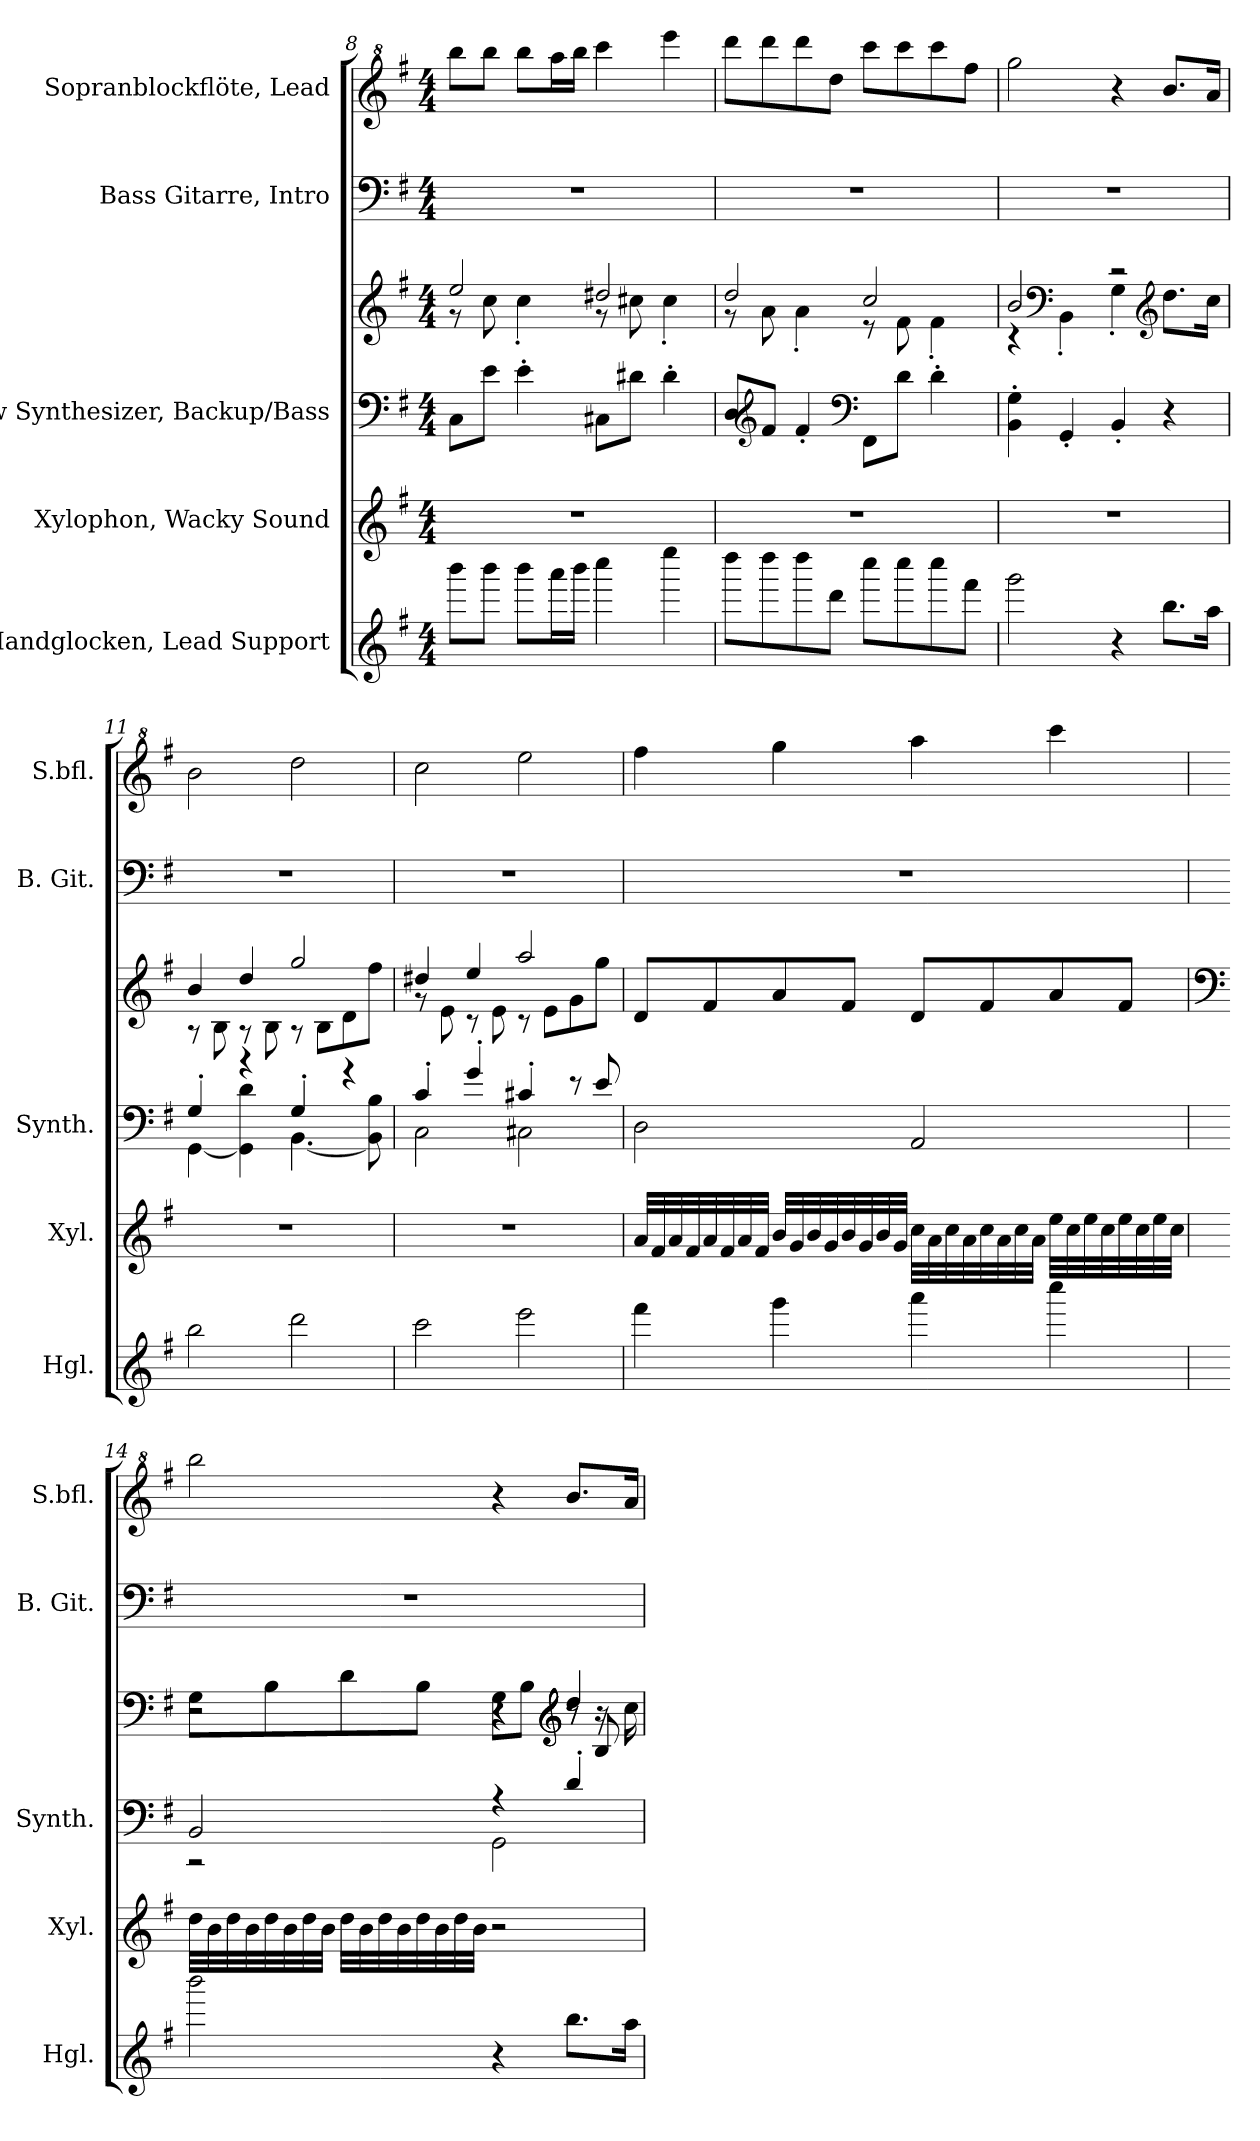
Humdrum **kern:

**kern	**kern	**kern	**kern	**kern	**kern
*part5	*part4	*part3	*part3	*part2	*part1
*staff6	*staff5	*staff4	*staff3	*staff2	*staff1
*I"Handglocken, Lead Support	*I"Xylophon, Wacky Sound	*I"Saw Synthesizer, Backup/Bass	*	*I"Bass Gitarre, Intro	*I"Sopranblockflöte, Lead
*I'Hgl.	*I'Xyl.	*I'Synth.	*	*I'B. Git.	*I'S.bfl.
!!LO:PB:g=z
*clefG2	*clefG2	*clefF4	*clefG2	*clefF4	*clefG^2
*	*ITrd-7c-12	*	*	*ITrd7c12	*
*k[f#]	*k[f#]	*k[f#]	*k[f#]	*k[f#]	*k[f#]
*M4/4	*M4/4	*M4/4	*M4/4	*M4/4	*M4/4
=8	=8	=8	=8	=8	=8
*	*	*	*^	*	*
8bbb\L	1r	8C\L	2ee/	8r	1r	8bbb\L
8bbb\J	.	8e\J	.	8cc\	.	8bbb\J
8bbb\L	.	4e'\	.	4cc'\	.	8bbb\L
16aaa\L	.	.	.	.	.	16aaa\L
16bbb\JJ	.	.	.	.	.	16bbb\JJ
4cccc\	.	8C#X\L	2dd#X/	8r	.	4cccc\
.	.	8d#X\J	.	8cc#X\	.	.
4eeee\	.	4d#'\	.	4cc#'\	.	4eeee\
=9	=9	=9	=9	=9	=9	=9
8dddd\L	1r	8D/L	2dd/	8r	1r	8dddd\L
*	*	*clefG2	*	*	*	*
8dddd\	.	8f#/J	.	8a\	.	8dddd\
8dddd\	.	4f#'/	.	4a'\	.	8dddd\
8ddd\J	.	.	.	.	.	8ddd\J
*	*	*clefF4	*	*	*	*
8cccc\L	.	8FF#\L	2cc/	8r	.	8cccc\L
8cccc\	.	8d\J	.	8f#\	.	8cccc\
8cccc\	.	4d'\	.	4f#'\	.	8cccc\
8fff#\J	.	.	.	.	.	8fff#\J
=10	=10	=10	=10	=10	=10	=10
2ggg\	1r	4BB\' 4G\'	2b/	4r	1r	2ggg\
*	*	*	*clefF4	*	*	*
.	.	4GG'/	.	4BB'\	.	.
4r	.	4BB'/	2r	4G'\	.	4r
*	*	*	*clefG2	*	*	*
8.bb\L	.	4r	.	8.dd\L	.	8.bb/L
16aa\Jk	.	.	.	16cc\Jk	.	16aa/Jk
!!LO:LB:g=z
=11	=11	=11	=11	=11	=11	=11
*	*	*^	*	*	*	*
2bb\	1r	4G'/	[4GG\	4b/	8r	1r	2bb\
.	.	.	.	.	8B\	.	.
.	.	4r	4GG\] 4d\	4dd/	8r	.	.
.	.	.	.	.	8B\	.	.
2ddd\	.	4G'/	[4.BB\	2gg/	8r	.	2ddd\
.	.	.	.	.	8B\L	.	.
.	.	4r	.	.	8d\	.	.
.	.	.	8BB\] 8B\	.	8ff#\J	.	.
=12	=12	=12	=12	=12	=12	=12	=12
2ccc\	1r	4c'/	2C\	4dd#X/	8r	1r	2ccc\
.	.	.	.	.	8e\	.	.
.	.	4g'/	.	4ee/	8r	.	.
.	.	.	.	.	8e\	.	.
2eee\	.	4c#X'/	2C#X\	2aa/	8r	.	2eee\
.	.	.	.	.	8e\L	.	.
.	.	8r	.	.	8g\	.	.
.	.	8e/	.	.	8gg\J	.	.
*	*	*v	*v	*	*	*	*
*	*	*	*v	*v	*	*
!!LO:PB:g=z
=13	=13	=13	=13	=13	=13
4fff#\	32aa/LLL	2D\	8d/L	1r	4fff#\
.	32ff#/	.	.	.	.
.	32aa/	.	.	.	.
.	32ff#/	.	.	.	.
.	32aa/	.	8f#/	.	.
.	32ff#/	.	.	.	.
.	32aa/	.	.	.	.
.	32ff#/JJJ	.	.	.	.
4ggg\	32bb/LLL	.	8a/	.	4ggg\
.	32gg/	.	.	.	.
.	32bb/	.	.	.	.
.	32gg/	.	.	.	.
.	32bb/	.	8f#/J	.	.
.	32gg/	.	.	.	.
.	32bb/	.	.	.	.
.	32gg/JJJ	.	.	.	.
4aaa\	32ccc\LLL	2AA/	8d/L	.	4aaa\
.	32aa\	.	.	.	.
.	32ccc\	.	.	.	.
.	32aa\	.	.	.	.
.	32ccc\	.	8f#/	.	.
.	32aa\	.	.	.	.
.	32ccc\	.	.	.	.
.	32aa\JJJ	.	.	.	.
4cccc\	32eee\LLL	.	8a/	.	4cccc\
.	32ccc\	.	.	.	.
.	32eee\	.	.	.	.
.	32ccc\	.	.	.	.
.	32eee\	.	8f#/J	.	.
.	32ccc\	.	.	.	.
.	32eee\	.	.	.	.
.	32ccc\JJJ	.	.	.	.
!!LO:LB:g=z
=14	=14	=14	=14	=14	=14
*	*	*	*clefF4	*	*
*	*	*^	*^	*	*
*	*	*	*	*	*^	*	*
2bbb\	32ddd\LLL	2BB/	2r	2r	8G\L	2r	1r	2bbb\
.	32bb\	.	.	.	.	.	.	.
.	32ddd\	.	.	.	.	.	.	.
.	32bb\	.	.	.	.	.	.	.
.	32ddd\	.	.	.	8B\	.	.	.
.	32bb\	.	.	.	.	.	.	.
.	32ddd\	.	.	.	.	.	.	.
.	32bb\JJJ	.	.	.	.	.	.	.
.	32ddd\LLL	.	.	.	8d\	.	.	.
.	32bb\	.	.	.	.	.	.	.
.	32ddd\	.	.	.	.	.	.	.
.	32bb\	.	.	.	.	.	.	.
.	32ddd\	.	.	.	8B\J	.	.	.
.	32bb\	.	.	.	.	.	.	.
.	32ddd\	.	.	.	.	.	.	.
.	32bb\JJJ	.	.	.	.	.	.	.
4r	2r	4r	2GG\	4r	8G\L	4r	.	4r
.	.	.	.	.	8B\J	.	.	.
*	*	*	*	*clefG2	*	*	*	*
8.bb\L	.	4d'/	.	4dd/	8r	8r	.	8.bb/L
.	.	.	.	.	16r	8B/	.	.
16aa\Jk	.	.	.	.	16cc\	.	.	16aa/Jk
*	*	*v	*v	*	*	*	*	*
*	*	*	*v	*v	*v	*	*
=	=	=	=	=	=
*-	*-	*-	*-	*-	*-
